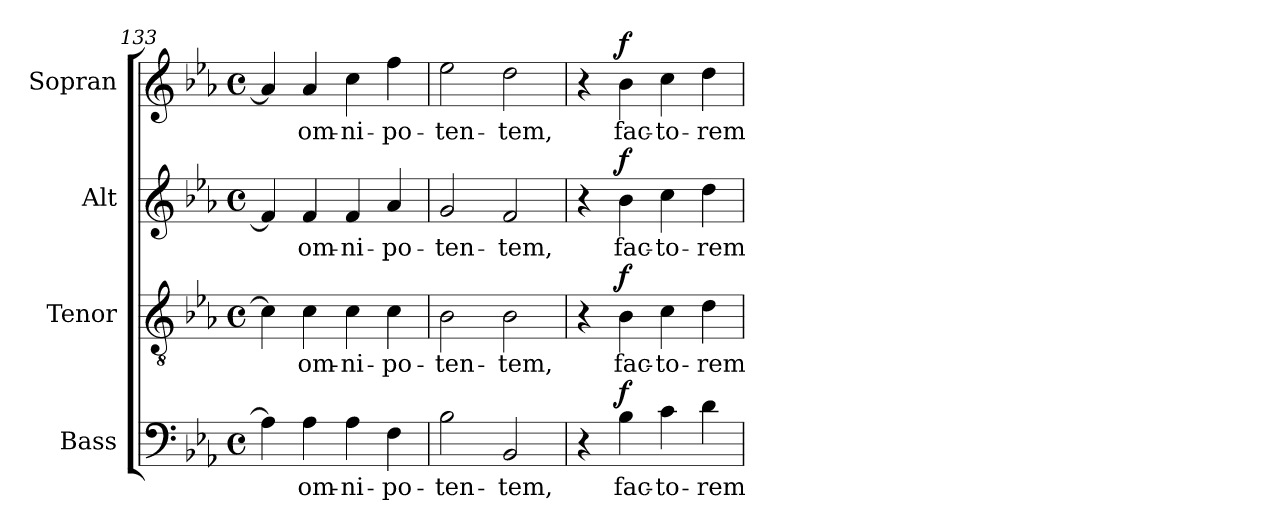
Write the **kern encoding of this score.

**kern	**text	**dynam	**kern	**text	**dynam	**kern	**text	**dynam	**kern	**text	**dynam
*part4	*part4	*part4	*part3	*part3	*part3	*part2	*part2	*part2	*part1	*part1	*part1
*staff4	*staff4	*staff4	*staff3	*staff3	*staff3	*staff2	*staff2	*staff2	*staff1	*staff1	*staff1
*I"Bass	*	*	*I"Tenor	*	*	*I"Alt	*	*	*I"Sopran	*	*
*I'B.	*	*	*I'T.	*	*	*I'A.	*	*	*I'S.	*	*
*clefF4	*	*	*clefGv2	*	*	*clefG2	*	*	*clefG2	*	*
*k[b-e-a-]	*	*	*k[b-e-a-]	*	*	*k[b-e-a-]	*	*	*k[b-e-a-]	*	*
*E-:	*	*	*E-:	*	*	*E-:	*	*	*E-:	*	*
*M4/4	*	*	*M4/4	*	*	*M4/4	*	*	*M4/4	*	*
*met(c)	*	*	*met(c)	*	*	*met(c)	*	*	*met(c)	*	*
=133	=133	=133	=133	=133	=133	=133	=133	=133	=133	=133	=133
4A-\]	.	.	4c\]	.	.	4f/]	.	.	4a-/]	.	.
!	!LO:LY:b	!	!	!LO:LY:b	!	!	!LO:LY:b	!	!	!LO:LY:b	!
4A-\	om-	.	4c\	om-	.	4f/	om-	.	4a-/	om-	.
!	!LO:LY:b	!	!	!LO:LY:b	!	!	!LO:LY:b	!	!	!LO:LY:b	!
4A-\	-ni-	.	4c\	-ni-	.	4f/	-ni-	.	4cc\	-ni-	.
!	!LO:LY:b	!	!	!LO:LY:b	!	!	!LO:LY:b	!	!	!LO:LY:b	!
4F\	-po-	.	4c\	-po-	.	4a-/	-po-	.	4ff\	-po-	.
=134	=134	=134	=134	=134	=134	=134	=134	=134	=134	=134	=134
!	!LO:LY:b	!	!	!LO:LY:b	!	!	!LO:LY:b	!	!	!LO:LY:b	!
2B-\	-ten-	.	2B-\	-ten-	.	2g/	-ten-	.	2ee-\	-ten-	.
!	!LO:LY:b	!	!	!LO:LY:b	!	!	!LO:LY:b	!	!	!LO:LY:b	!
2BB-/	-tem,	.	2B-\	-tem,	.	2f/	-tem,	.	2dd\	-tem,	.
!!LO:LB:g=z
=135	=135	=135	=135	=135	=135	=135	=135	=135	=135	=135	=135
4r	.	.	4r	.	.	4r	.	.	4r	.	.
!	!LO:LY:b	!LO:DY:a	!	!LO:LY:b	!LO:DY:a	!	!LO:LY:b	!LO:DY:a	!	!LO:LY:b	!LO:DY:a
4B-\	fac-	f	4B-\	fac-	f	4b-\	fac-	f	4b-\	fac-	f
!	!LO:LY:b	!	!	!LO:LY:b	!	!	!LO:LY:b	!	!	!LO:LY:b	!
4c\	-to-	.	4c\	-to-	.	4cc\	-to-	.	4cc\	-to-	.
!	!LO:LY:b	!	!	!LO:LY:b	!	!	!LO:LY:b	!	!	!LO:LY:b	!
4d\	-rem	.	4d\	-rem	.	4dd\	-rem	.	4dd\	-rem	.
=	=	=	=	=	=	=	=	=	=	=	=
*-	*-	*-	*-	*-	*-	*-	*-	*-	*-	*-	*-
